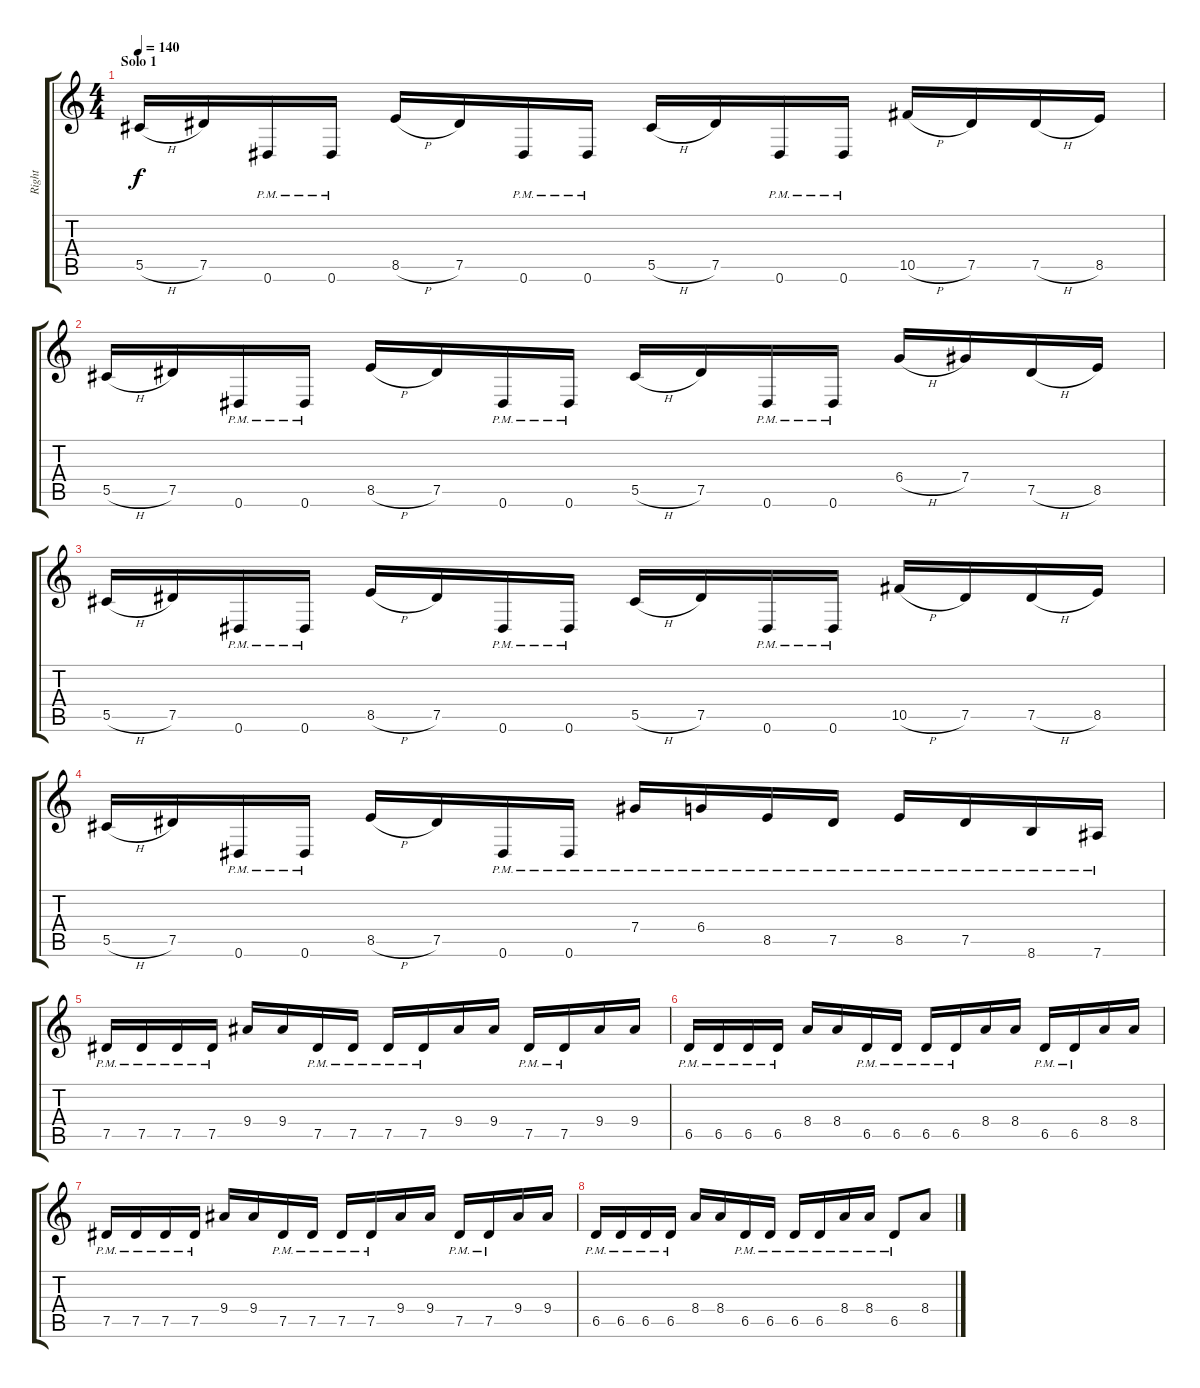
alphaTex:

\track ("Right" "Right") {instrument distortionguitar}
\staff {score tabs}
\tuning (Eb4 Bb3 Gb3 Db3 Ab2 Eb2) {hide}
\ts (4 4)
\section ("" "Solo 1")
\tempo 140
\clef g2
\ks c
5.5{h}.16{dy f} 7.5.16 0.6{pm}.16 0.6{pm}.16 8.5{h}.16 7.5.16 0.6{pm}.16 0.6{pm}.16 5.5{h}.16 7.5.16 0.6{pm}.16 0.6{pm}.16 10.5{h}.16 7.5.16 7.5{h}.16 8.5.16 |
5.5{h}.16 7.5.16 0.6{pm}.16 0.6{pm}.16 8.5{h}.16 7.5.16 0.6{pm}.16 0.6{pm}.16 5.5{h}.16 7.5.16 0.6{pm}.16 0.6{pm}.16 6.4{h}.16 7.4.16 7.5{h}.16 8.5.16 |
5.5{h}.16 7.5.16 0.6{pm}.16 0.6{pm}.16 8.5{h}.16 7.5.16 0.6{pm}.16 0.6{pm}.16 5.5{h}.16 7.5.16 0.6{pm}.16 0.6{pm}.16 10.5{h}.16 7.5.16 7.5{h}.16 8.5.16 |
5.5{h}.16 7.5.16 0.6{pm}.16 0.6{pm}.16 8.5{h}.16 7.5.16 0.6{pm}.16 0.6{pm}.16 7.4{pm}.16 6.4{pm}.16 8.5{pm}.16 7.5{pm}.16 8.5{pm}.16 7.5{pm}.16 8.6{pm}.16 7.6{pm}.16 |
7.5{pm}.16 7.5{pm}.16 7.5{pm}.16 7.5{pm}.16 9.4.16 9.4.16 7.5{pm}.16 7.5{pm}.16 7.5{pm}.16 7.5{pm}.16 9.4.16 9.4.16 7.5{pm}.16 7.5{pm}.16 9.4.16 9.4.16 |
6.5{pm}.16 6.5{pm}.16 6.5{pm}.16 6.5{pm}.16 8.4.16 8.4.16 6.5{pm}.16 6.5{pm}.16 6.5{pm}.16 6.5{pm}.16 8.4.16 8.4.16 6.5{pm}.16 6.5{pm}.16 8.4.16 8.4.16 |
7.5{pm}.16 7.5{pm}.16 7.5{pm}.16 7.5{pm}.16 9.4.16 9.4.16 7.5{pm}.16 7.5{pm}.16 7.5{pm}.16 7.5{pm}.16 9.4.16 9.4.16 7.5{pm}.16 7.5{pm}.16 9.4.16 9.4.16 |
6.5{pm}.16 6.5{pm}.16 6.5{pm}.16 6.5{pm}.16 8.4.16 8.4.16 6.5{pm}.16 6.5{pm}.16 6.5{pm}.16 6.5{pm}.16 8.4{pm}.16 8.4{pm}.16 6.5{pm}.8 8.4.8
